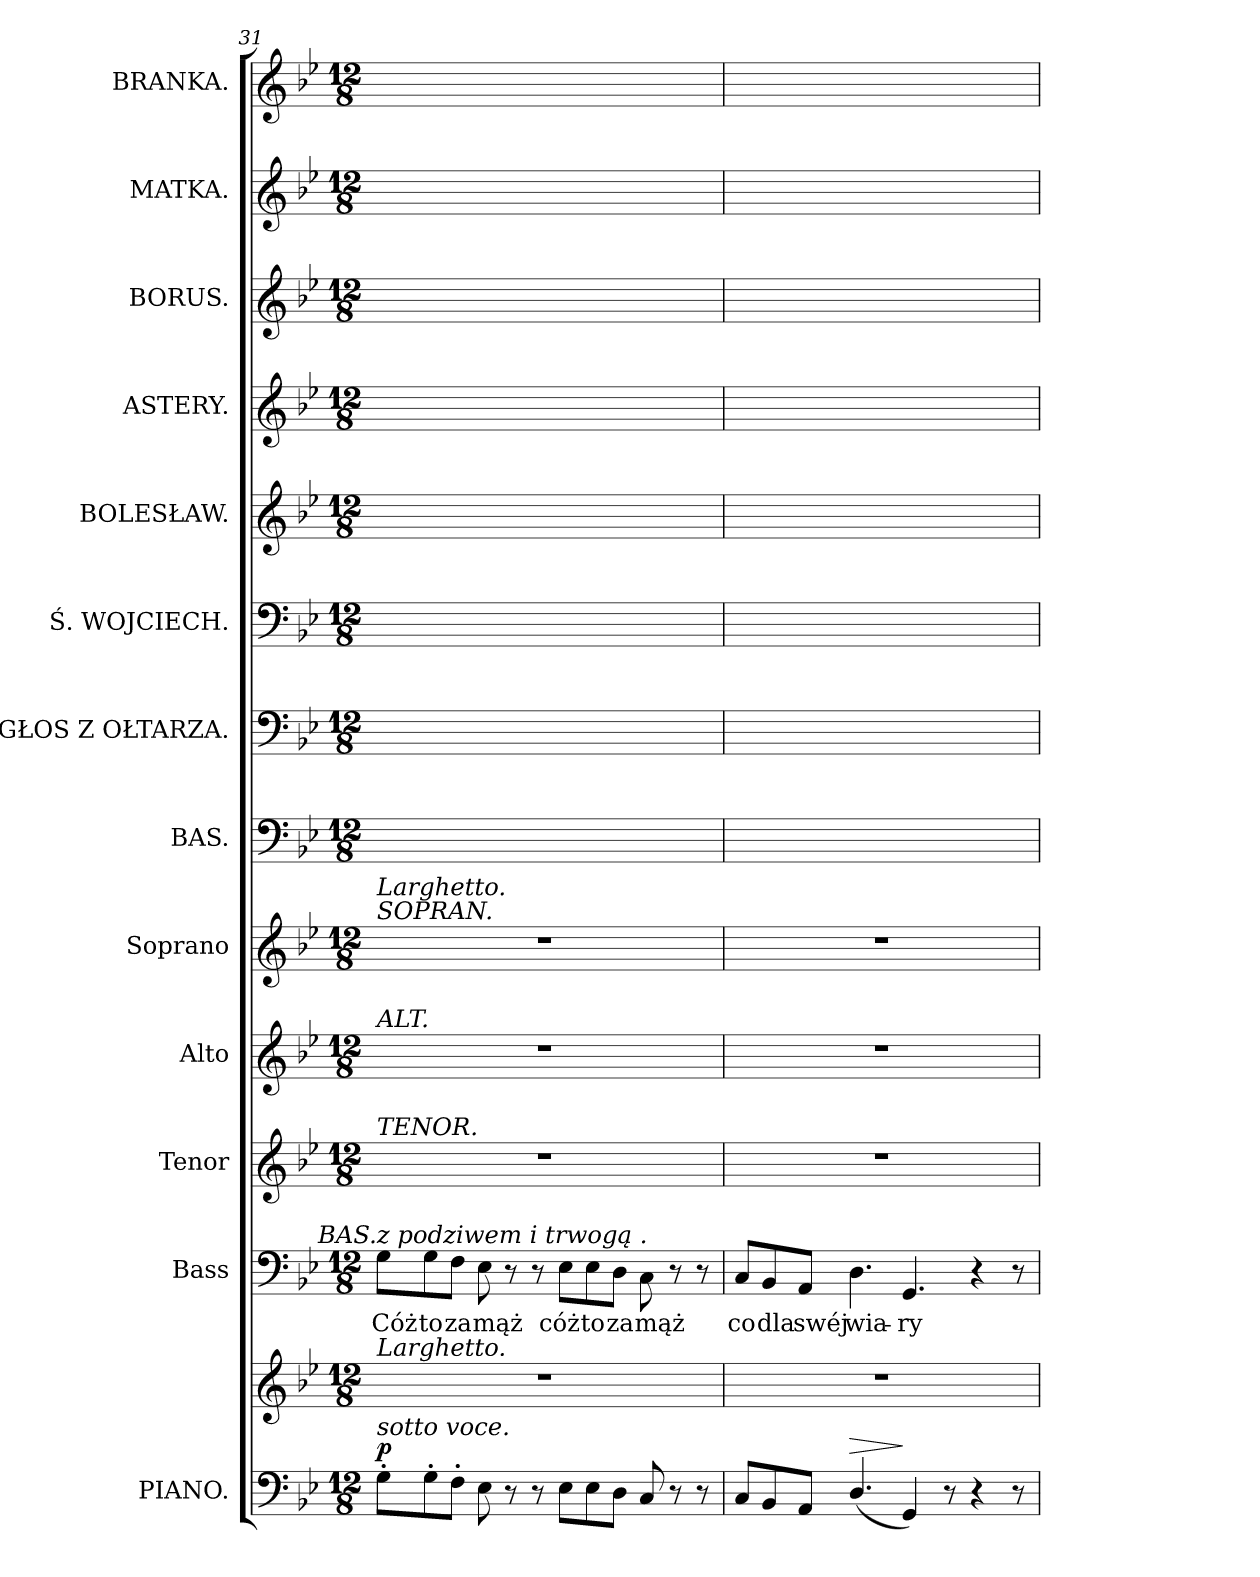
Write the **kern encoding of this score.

**kern	**kern	**dynam	**kern	**text	**kern	**kern	**kern	**kern	**kern	**kern	**kern	**kern	**kern	**kern	**kern
*part13	*part13	*part13	*part12	*part12	*part11	*part10	*part9	*part8	*part7	*part6	*part5	*part4	*part3	*part2	*part1
*staff14	*staff13	*staff13/14	*staff12	*staff12	*staff11	*staff10	*staff9	*staff8	*staff7	*staff6	*staff5	*staff4	*staff3	*staff2	*staff1
*I"PIANO.	*	*	*I"Bass	*	*I"Tenor	*I"Alto	*I"Soprano	*I"BAS.	*I"GŁOS Z OŁTARZA.	*I"Ś. WOJCIECH.	*I"BOLESŁAW.	*I"ASTERY.	*I"BORUS.	*I"MATKA.	*I"BRANKA.
*I'Pno	*	*	*I'B	*	*I'T	*I'A	*I'S	*I'Bas.	*I'Gł	*I'Ś. W.	*I'Bol	*I'As	*I'Bo	*I'M	*I'Br
*clefF4	*clefG2	*	*clefF4	*	*clefG2	*clefG2	*clefG2	*clefF4	*clefF4	*clefF4	*clefG2	*clefG2	*clefG2	*clefG2	*clefG2
*	*	*	*	*	*ITrd8c12	*	*	*	*	*	*ITrd8c12	*	*ITrd8c12	*	*
*k[b-e-]	*k[b-e-]	*	*k[b-e-]	*	*k[b-e-]	*k[b-e-]	*k[b-e-]	*k[b-e-]	*k[b-e-]	*k[b-e-]	*k[b-e-]	*k[b-e-]	*k[b-e-]	*k[b-e-]	*k[b-e-]
*M12/8	*M12/8	*	*M12/8	*	*M12/8	*M12/8	*M12/8	*M12/8	*M12/8	*M12/8	*M12/8	*M12/8	*M12/8	*M12/8	*M12/8
=31	=31	=31	=31	=31	=31	=31	=31	=31	=31	=31	=31	=31	=31	=31	=31
!	!	!	!	!	!	!	!LO:TX:a:i:t=SOPRAN.	!	!	!	!	!	!	!	!
!	!	!	!	!	!	!	!LO:TX:a:i:t=Larghetto.	!	!	!	!	!	!	!	!
!	!	!	!	!	!	!LO:TX:a:i:t=ALT.	!	!	!	!	!	!	!	!	!
!	!	!	!	!	!LO:TX:a:i:t=TENOR.	!	!	!	!	!	!	!	!	!	!
!	!	!	!LO:TX:a:i:t=z podziwem i trwogą .	!	!	!	!	!	!	!	!	!	!	!	!
!	!	!	!LO:TX:a:i:rj:t=BAS.	!	!	!	!	!	!	!	!	!	!	!	!
!	!LO:TX:a:i:t=Larghetto.	!	!	!	!	!	!	!	!	!	!	!	!	!	!
!LO:TX:a:i:t=sotto voce.	!	!	!	!	!	!	!	!	!	!	!	!	!	!	!
!	!	!LO:DY:a=2	!	!	!	!	!	!	!	!	!	!	!	!	!
8G'\L	1.r	p	8G\L	Cóż	1.r	1.r	1.r	1.ryy	1.ryy	1.ryy	1.ryy	1.ryy	1.ryy	1.ryy	1.ryy
8G'\	.	.	8G\	to	.	.	.	.	.	.	.	.	.	.	.
8F'\J	.	.	8F\J	za	.	.	.	.	.	.	.	.	.	.	.
8E-\	.	.	8E-\	mąż	.	.	.	.	.	.	.	.	.	.	.
8r	.	.	8r	.	.	.	.	.	.	.	.	.	.	.	.
8r	.	.	8r	.	.	.	.	.	.	.	.	.	.	.	.
8E-\L	.	.	8E-\L	cóż	.	.	.	.	.	.	.	.	.	.	.
8E-\	.	.	8E-\	to	.	.	.	.	.	.	.	.	.	.	.
8D\J	.	.	8D\J	za	.	.	.	.	.	.	.	.	.	.	.
8C/	.	.	8C\	mąż	.	.	.	.	.	.	.	.	.	.	.
8r	.	.	8r	.	.	.	.	.	.	.	.	.	.	.	.
8r	.	.	8r	.	.	.	.	.	.	.	.	.	.	.	.
=32	=32	=32	=32	=32	=32	=32	=32	=32	=32	=32	=32	=32	=32	=32	=32
8C/L	1.r	.	8C/L	co	1.r	1.r	1.r	1.ryy	1.ryy	1.ryy	1.ryy	1.ryy	1.ryy	1.ryy	1.ryy
8BB-/	.	.	8BB-/	dla	.	.	.	.	.	.	.	.	.	.	.
8AA/J	.	.	8AA/J	swéj	.	.	.	.	.	.	.	.	.	.	.
!	!	!LO:HP:a=2	!	!	!	!	!	!	!	!	!	!	!	!	!
(4.D/	.	>	4.D\	wia-	.	.	.	.	.	.	.	.	.	.	.
4GG/)	.	]	4.GG/	-ry	.	.	.	.	.	.	.	.	.	.	.
8r	.	.	.	.	.	.	.	.	.	.	.	.	.	.	.
4r	.	.	4r	.	.	.	.	.	.	.	.	.	.	.	.
8r	.	.	8r	.	.	.	.	.	.	.	.	.	.	.	.
=	=	=	=	=	=	=	=	=	=	=	=	=	=	=	=
*-	*-	*-	*-	*-	*-	*-	*-	*-	*-	*-	*-	*-	*-	*-	*-
